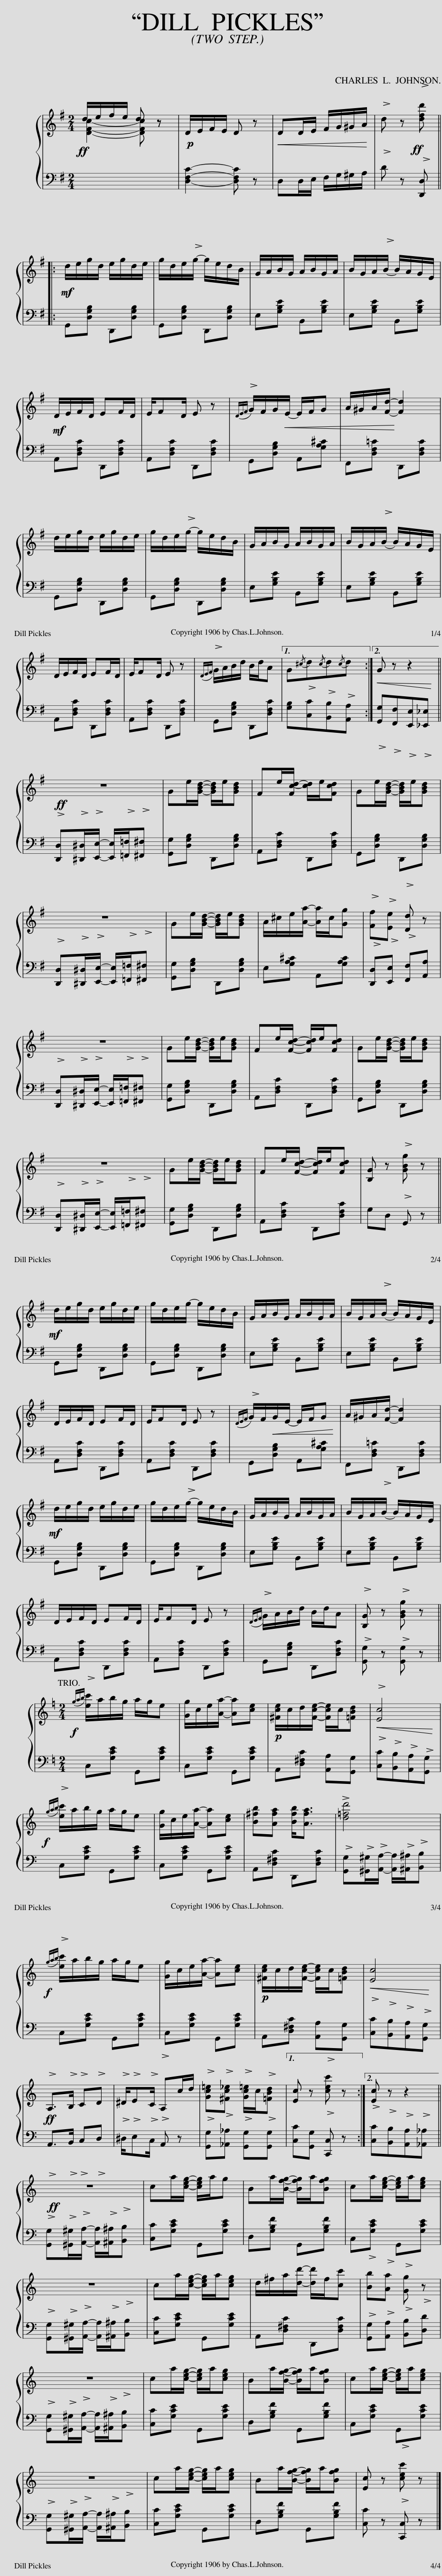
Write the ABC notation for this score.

X:1
%%score { 1 | 2 }
L:1/8
Q:1/4=80
M:2/4
I:linebreak $
K:G
V:1 treble
V:2 bass
V:1
!ff! d/e/f/e/ d z |!p! D/E/F/E/ D z |!<(! DD/E/ F/G/^G/A/!<)! | !>!d z!ff! !>![dfd'] |:$!mf! d/e/g/d/ e/g/d/e/ | %5
 g/d/e/!>!g/- g/e/d/B/ | G/A/B/G/ A/B/G/A/ | B/G/A/!>!B/- B/A/G/E/ |$!mf! D/E/F/D/ EF/D/ | E/FD/ E z | %10
{DEF} !>!G/F/G/!<(!E/- E/F/G | A/^G/A/[Fd]/-!<)! [Fd]2 |$ d/e/g/d/ e/g/d/e/ | g/d/e/!>!g/- g/e/d/B/ | G/A/B/G/ A/B/G/A/ | %15
 B/G/A/!>!B/- B/A/G/E/ |$ D/E/F/D/ EF/D/ | E/FD/ E z |{DEF} !>!G/A/B/d/ B/d/A |1 G{/^c}d{/c}d{/c}d :|2 %20
!<(! G z z2!<)! ||$!ff! z4 | Ge/[GBd]/- [GBd]/e/[GBd] | Fe/[Fc-d-]/ [cd]/e/[Fcd] | Ge/[GBd]/- [GBd]/e/[GBd] |$ %25
 z4 | Ge/[GBd]/- [GBd]/e/[GBd] | A/^c/e/[Aa]/- [Aa]/c/[Gg] | !>![Ff]!>![Ee] !>![Dd] z |$ z4 | %30
 Ge/[GBd]/- [GBd]/e/[GBd] | Fe/[Fcd]/- [Fcd]/e/[Fcd] | Ge/[GBd]/- [GBd]/e/[GBd] |$ z4 | Ge/[GBd]/- [GBd]/e/[GBd] | %35
 Fe/[Fcd]/- [Fcd]/e/[Fcd] | [B,G] z !>![GBg] z ||$!mf! d/e/g/d/ e/g/d/e/ | g/d/e/g/- g/e/d/B/ | G/A/B/G/ A/B/G/A/ | %40
 B/G/A/!>!B/- B/A/G/E/ |$ D/E/F/D/ EF/D/ | E/FD/ E z |{DEF} !>!G/F/!<(!G/E/- E/F/G!<)! | A/^G/A/[Fd]/- [Fd]2 |$ %45
!mf! d/e/g/d/ e/g/d/e/ | g/d/e/!>!g/- g/e/d/B/ | G/A/B/G/ A/B/G/A/ | B/G/A/!>!B/- B/A/G/E/ |$ D/E/F/D/ EF/D/ | %50
 E/FD/ E z |{DEF} !>!G/A/B/d/ B/d/A | !>![B,G] z !>![GBg] z |:$[K:C][M:2/4]!f!{gab} !>![ec']/a/b/g/ a/g/e | [Gg]/c/e/[Aa]/- [Aa][ce] | %55
!p! [^Fce]/c/d/[Fce]/- [Fce]/c/[=FBd] |!<(! !>![Ec]4!<)! |$!f!{gab} !>![ec']/a/b/g/ a/g/e | [Gg]/c/e/[Aa]/- [Aa][ce] | [B^fb][Afa] [Bfb]<[Afa] | %60
 !>![d=fd']4 |$!f!{gab} !>![ec']/a/b/g/ a/g/e | [Gg]/c/e/[Aa]/- [Aa][ce] |!p! [^Fce]/c/d/[Fce]/- [Fce]/c/[=FBd] |!<(! [Ec]4!<)! |$ %65
!ff! !>!A,>!>!B, !>!C!>!D | !>!^D/!>!E!>!C/ !>!A,c/d/ | !>![Gc=e]!>![^Fc_e] !>![Gc=e]/c/!>![=FBd] |1 [Ec] z !>![cec'] z :|2 [Ec] z z2 ||$ %70
!ff! z4 | ca/[ceg]/- [ceg]/a/g | Ba/[Bfg]/- [Bfg]/a/[Bfg] | ca/[ceg]/- [ceg]/a/[ceg] |$ z4 | %75
 ca/[ceg]/- [ceg]/a/[ceg] | d/^f/a/[dd']/- [dd']/f/[cc'] | !>![Bb]!>![Aa] !>![Gg] z |$ z4 | ca/[ceg]/- [ceg]/a/[ceg] | %80
 Ba/[Bfg]/- [Bfg]/a/[Bfg] | ca/[ceg]/- [ceg]/a/[ceg] |$ z4 | ca/[ceg]/- [ceg]/a/[ceg] | Ba/[Bfg]/- [Bfg]/a/[Bfg] | %85
 [Ec] z !>![cec'] z |] %86
V:2
[I:staff -1] [DFc]2- [DFc][I:staff +1] z | [D,F,C]2- [D,F,C] z | D,D,/E,/ F,/G,/^G,/A,/ | !>!D z !>![D,,D,] |:$ G,,[D,G,B,] D,,[D,G,B,] | %5
 G,,[D,G,B,] D,,[D,G,B,] | E,[G,B,E] B,,[G,B,E] | E,[G,B,E] B,,[G,B,E] |$ A,,[D,F,C] D,,[D,F,C] | A,,[D,F,C] D,,[D,F,C] | %10
 G,,[D,G,B,] A,,[G,A,^C] | F,,[D,F,=C] D,,[D,F,C] |$ G,,[D,G,B,] D,,[D,G,B,] | G,,[D,G,B,] D,,[D,G,B,] | E,[G,B,E] B,,[G,B,E] | %15
 E,[G,B,E] B,,[G,B,E] |$ A,,[D,F,C] D,,[D,F,C] | A,,[D,F,C] D,,[D,F,C] | G,,[D,G,B,] D,,[D,F,C] |1 [G,B,]!>![C,C]!>![B,,B,]!>![A,,A,] :|2 %20
 !>![G,,G,]!>![F,,F,]!>![E,,E,]!>![_E,,_E,] ||$ !>![D,,D,]!>![^D,,^D,]/!>![E,,E,]/- [E,,E,]/!>![=F,,=F,]/!>![^F,,^F,] | [G,,G,][D,G,B,] D,,[D,G,B,] | A,,[D,F,C] D,,[D,F,C] | G,,[D,G,B,] D,,[D,G,B,] |$ %25
 !>![D,,D,]!>![^D,,^D,]/!>![E,,E,]/- [E,,E,]/!>![=F,,=F,]/!>![^F,,^F,] | [G,,G,][D,G,B,] D,,[D,G,B,] | E,[G,A,^C] A,,[G,A,C] | !>![D,,D,]!>![E,,E,] !>![F,,F,][A,,A,] |$ !>![D,,D,]!>![^D,,^D,]/!>![E,,E,]/- [E,,E,]/!>![=F,,=F,]/!>![^F,,^F,] | %30
 [G,,G,][D,G,B,] D,,[D,G,B,] | A,,[D,F,C] D,,[D,F,C] | G,,[D,G,B,] D,,[D,G,B,] |$ !>![D,,D,]!>![^D,,^D,]/!>![E,,E,]/- [E,,E,]/!>![=F,,=F,]/!>![^F,,^F,] | [G,,G,][D,G,B,] D,,[D,G,B,] | %35
 A,,[D,F,C] D,,[D,F,C] | G,D, !>!G,, z ||$ G,,[D,G,B,] D,,[D,G,B,] | G,,[D,G,B,] D,,[D,G,B,] | E,[G,B,E] B,,[G,B,E] | %40
 E,[G,B,E] B,,[G,B,E] |$ A,,[D,F,C] D,,[D,F,C] | A,,[D,F,C] D,,[D,F,C] | G,,[D,G,B,] A,,[G,A,^C] | F,,[D,F,=C] D,,[D,F,C] |$ %45
 G,,[D,G,B,] D,,[D,G,B,] | G,,[D,G,B,] D,,[D,G,B,] | E,[G,B,E] B,,[G,B,E] | E,[G,B,E] B,,[G,B,E] |$ A,,[D,F,C] D,,[D,F,C] | %50
 A,,[D,F,C] D,,[D,F,C] | G,,[D,G,B,] D,,[D,F,C] | !>![G,,G,] z !>![G,,G,] z |:$[K:C][M:2/4] C,[G,CE] G,,[G,CE] | C,[G,CE] G,,[G,CE] | %55
 A,,[D,^F,C] [A,,A,][G,,G,] | !>![C,C]!>![B,,B,]!>![A,,A,]!>![G,,G,] |$ C,[G,CE] G,,[G,CE] | C,[G,CE] G,,[G,CE] | A,,[D,^F,C] D,,[D,F,C] | %60
 !>![G,,G,]!>![^G,,^G,]/!>![A,,A,]/- [A,,A,]/!>![^A,,^A,]/!>![B,,B,] |$ C,[G,CE] G,,[G,CE] | C,[G,CE] G,,[G,CE] | A,,[D,^F,C] [A,,A,][G,,G,] | !>![C,C]!>![B,,B,]!>![A,,A,]!>![G,,G,] |$ %65
 !>!A,,>!>!B,, !>!C,!>!D, | !>!^D,/!>!E,!>!C,/ !>!A,, z | !>![G,,G,]!>![_A,,_A,] !>![G,,G,]!>![G,,G,] |1 [C,C][G,,G,] !>![C,,C,] z :|2 !>![C,C]!>![B,,B,]!>![A,,A,]!>![_A,,_A,] ||$ %70
 !>![G,,G,]!>![^G,,^G,]/!>![A,,A,]/- [A,,A,]/!>![^A,,^A,]/!>![B,,B,] | [C,C][G,CE] G,,[G,CE] | D,[G,B,F] G,,[G,B,F] | C,[G,CE] G,,[G,CE] |$ !>![G,,G,]!>![^G,,^G,]/!>![A,,A,]/- [A,,A,]/!>![^A,,^A,]/!>![B,,B,] | %75
 [C,C][G,CE] G,,[G,CE] | A,,[D,^F,C] D,,[D,F,C] | !>![G,,G,]!>![A,,A,] !>![B,,B,]!>![D,D] |$ !>![G,,G,]!>![^G,,^G,]/!>![A,,A,]/- [A,,A,]/!>![^A,,^A,]/!>![B,,B,] | [C,C][G,CE] G,,[G,CE] | %80
 D,[G,B,F] G,,[G,B,F] | C,[G,CE] G,,[G,CE] |$ !>![G,,G,]!>![^G,,^G,]/!>![A,,A,]/- [A,,A,]/!>![^A,,^A,]/!>![B,,B,] | [C,C][G,CE] G,,[G,CE] | D,[G,B,F] G,,[G,B,F] | %85
 [C,C] z !>![C,,C,] z |] %86
